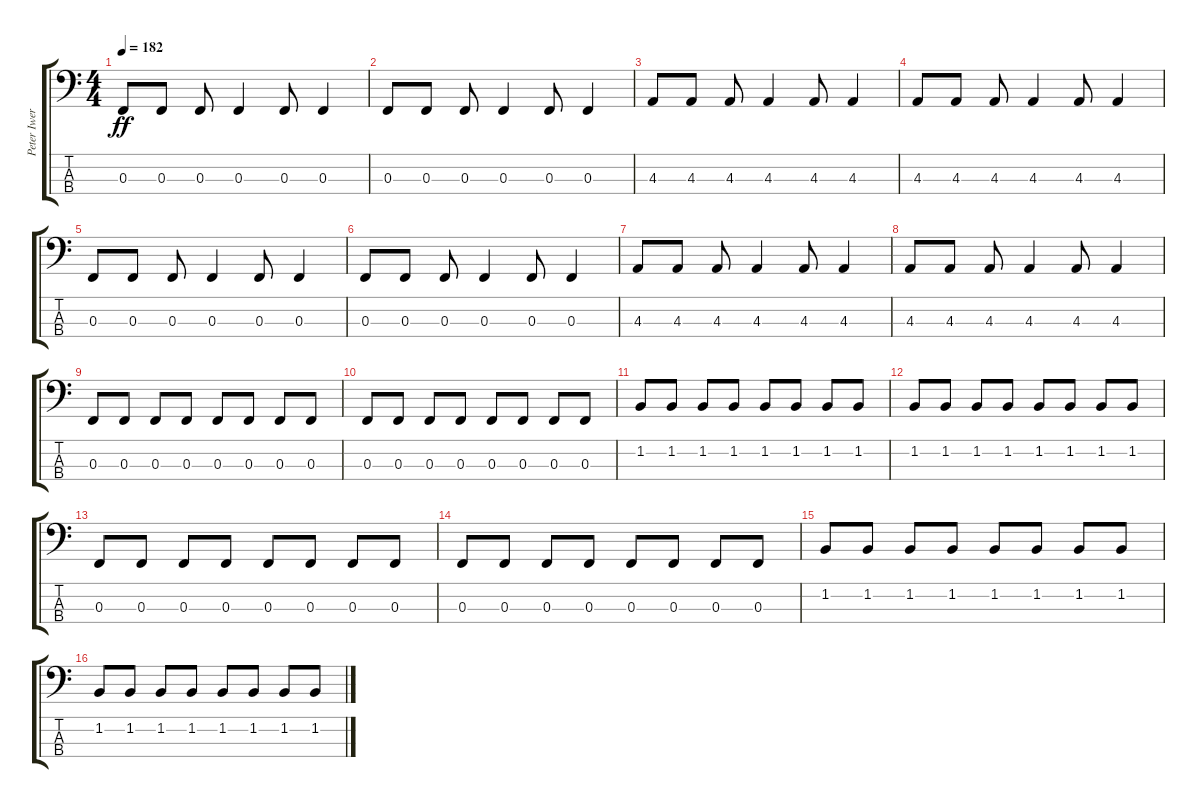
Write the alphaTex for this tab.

\track ("Peter Iwers" "Peter Iwer") {instrument electricbassfinger}
\staff {score tabs}
\tuning (Eb2 Bb1 F1 C1) {hide}
\ts (4 4)
\tempo 182
\clef f4
\ks c
0.3.8{dy ff} 0.3.8 0.3.8 0.3.4 0.3.8 0.3.4 |
0.3.8 0.3.8 0.3.8 0.3.4 0.3.8 0.3.4 |
4.3.8 4.3.8 4.3.8 4.3.4 4.3.8 4.3.4 |
4.3.8 4.3.8 4.3.8 4.3.4 4.3.8 4.3.4 |
0.3.8 0.3.8 0.3.8 0.3.4 0.3.8 0.3.4 |
0.3.8 0.3.8 0.3.8 0.3.4 0.3.8 0.3.4 |
4.3.8 4.3.8 4.3.8 4.3.4 4.3.8 4.3.4 |
4.3.8 4.3.8 4.3.8 4.3.4 4.3.8 4.3.4 |
0.3.8 0.3.8 0.3.8 0.3.8 0.3.8 0.3.8 0.3.8 0.3.8 |
0.3.8 0.3.8 0.3.8 0.3.8 0.3.8 0.3.8 0.3.8 0.3.8 |
1.2.8 1.2.8 1.2.8 1.2.8 1.2.8 1.2.8 1.2.8 1.2.8 |
1.2.8 1.2.8 1.2.8 1.2.8 1.2.8 1.2.8 1.2.8 1.2.8 |
0.3.8 0.3.8 0.3.8 0.3.8 0.3.8 0.3.8 0.3.8 0.3.8 |
0.3.8 0.3.8 0.3.8 0.3.8 0.3.8 0.3.8 0.3.8 0.3.8 |
1.2.8 1.2.8 1.2.8 1.2.8 1.2.8 1.2.8 1.2.8 1.2.8 |
1.2.8 1.2.8 1.2.8 1.2.8 1.2.8 1.2.8 1.2.8 1.2.8
